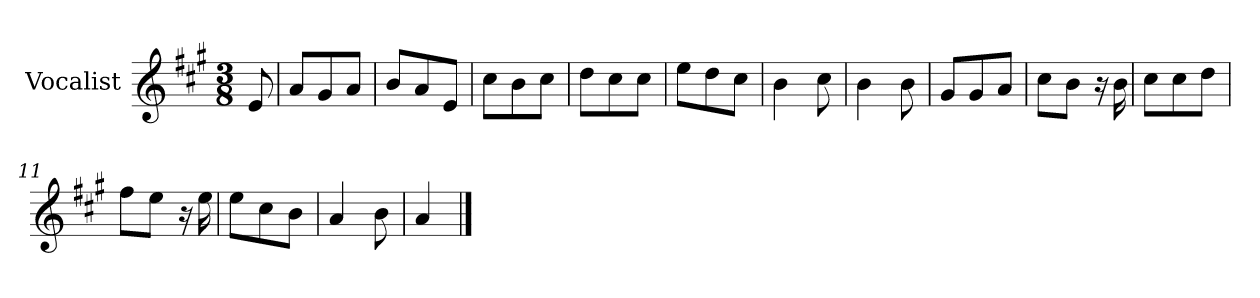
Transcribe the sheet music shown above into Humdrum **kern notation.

**kern
*part1
*staff1
*I"Vocalist
*k[f#c#g#]
*A:
*M3/8
=
8e
=1
8aL
8g#
8aJ
=2
8bL
8a
8eJ
=3
8cc#L
8b
8cc#J
=4
8ddL
8cc#
8cc#J
=5
8eeL
8dd
8cc#J
=6
4b
8cc#
=7
4b
8b
=8
8g#L
8g#
8aJ
=9
8cc#L
8bJ
16r
16b
=10
8cc#L
8cc#
8ddJ
=11
8ff#L
8eeJ
16r
16ee
=12
8eeL
8cc#
8bJ
=13
4a
8b
=14
4a
==
*-
